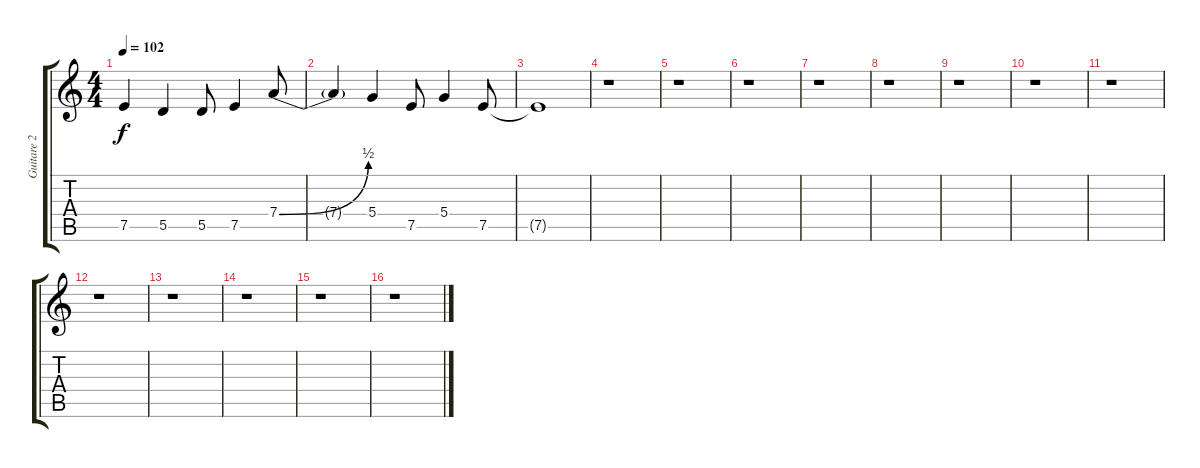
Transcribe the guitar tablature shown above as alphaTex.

\track ("Guitare 2 Disto" "Guitare 2 ") {instrument distortionguitar}
\staff {score tabs}
\tuning (E4 B3 G3 D3 A2 E2) {hide}
\ts (4 4)
\tempo 102
\clef g2
\ks c
7.5{t}.4{dy f} 5.5.4 5.5.8 7.5.4 7.4{be (bend 0 0 60 2)}.8 |
7.4{t}.4 5.4.4 7.5.8 5.4.4 7.5.8 |
7.5{t}.1 |
r.1 |
r.1 |
r.1 |
r.1 |
r.1 |
r.1 |
r.1 |
r.1 |
r.1 |
r.1 |
r.1 |
r.1 |
r.1
